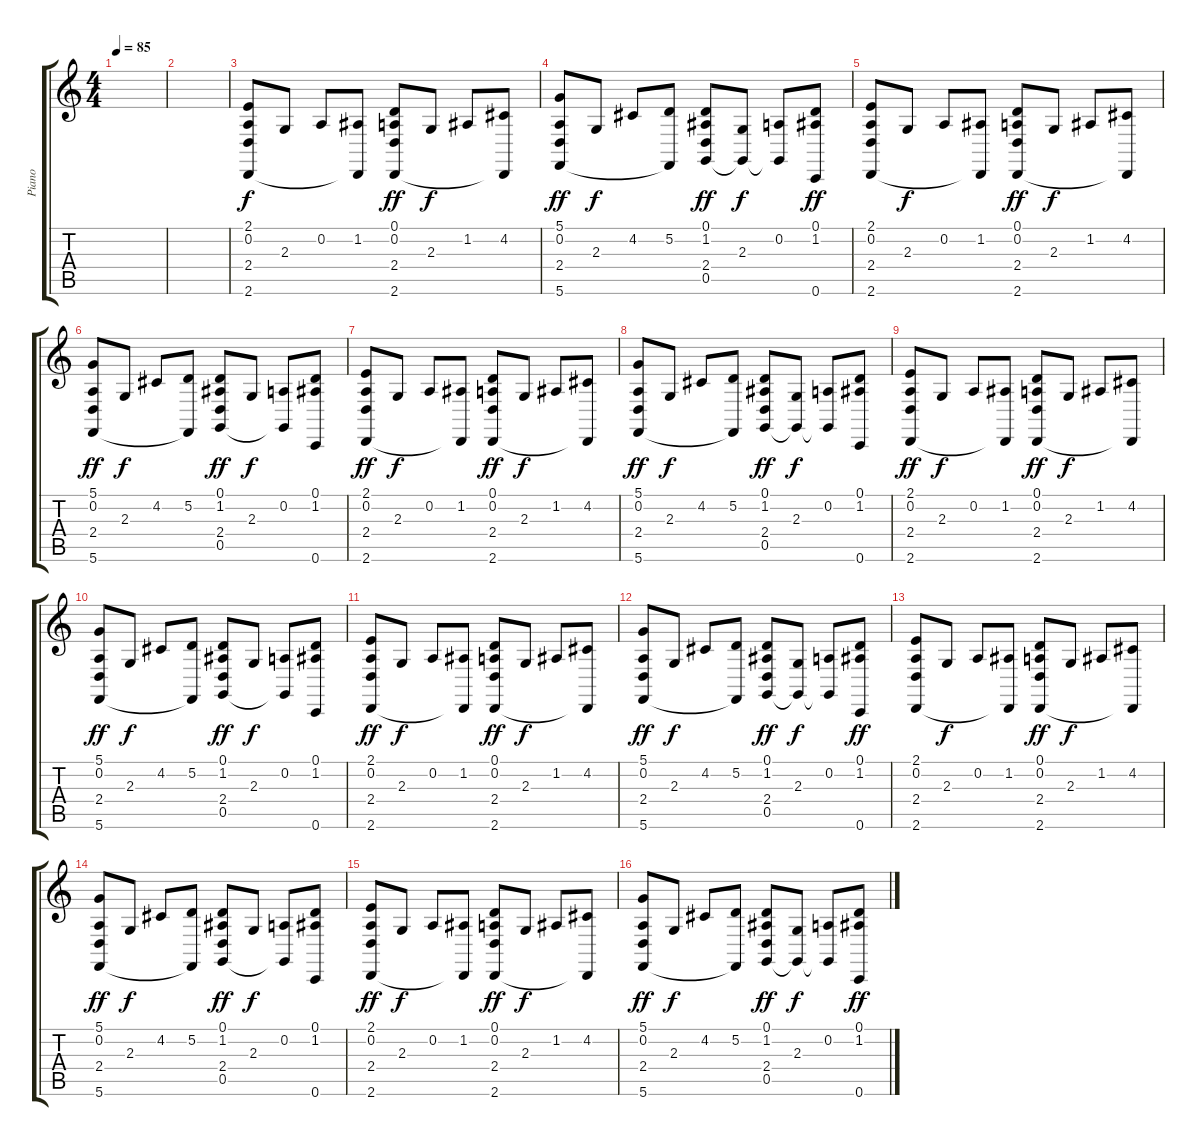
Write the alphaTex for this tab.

\track ("Piano" "Piano") {instrument acousticgrandpiano}
\staff {score tabs}
\tuning (D4 A3 F3 C3 G2 C2) {hide}
\ts (4 4)
\tempo 85
\clef g2
\ks c
|
|
(2.1 0.2 2.4 2.6).8 2.3.8{dy f} 0.2.8 (1.2 2.6{t}).8 (0.1 0.2 2.4 2.6).8{dy ff} 2.3.8{dy f} 1.2.8 (4.2 2.6{t}).8 |
(5.1 0.2 2.4 5.6).8{dy ff} 2.3.8{dy f} 4.2.8 (5.2 5.6{t}).8 (0.1 1.2 2.4 0.5).8{dy ff} (2.3 0.5{t}).8{dy f} (0.2 0.5{t}).8 (0.1 1.2 0.6).8{dy ff} |
(2.1 0.2 2.4 2.6).8 2.3.8{dy f} 0.2.8 (1.2 2.6{t}).8 (0.1 0.2 2.4 2.6).8{dy ff} 2.3.8{dy f} 1.2.8 (4.2 2.6{t}).8 |
(5.1 0.2 2.4 5.6).8{dy ff} 2.3.8{dy f} 4.2.8 (5.2 5.6{t}).8 (0.1 1.2 2.4 0.5).8{dy ff} 2.3.8{dy f} (0.2 0.5{t}).8 (0.1 1.2 0.6).8 |
(2.1 0.2 2.4 2.6).8{dy ff} 2.3.8{dy f} 0.2.8 (1.2 2.6{t}).8 (0.1 0.2 2.4 2.6).8{dy ff} 2.3.8{dy f} 1.2.8 (4.2 2.6{t}).8 |
(5.1 0.2 2.4 5.6).8{dy ff} 2.3.8{dy f} 4.2.8 (5.2 5.6{t}).8 (0.1 1.2 2.4 0.5).8{dy ff} (2.3 0.5{t}).8{dy f} (0.2 0.5{t}).8 (0.1 1.2 0.6).8 |
(2.1 0.2 2.4 2.6).8{dy ff} 2.3.8{dy f} 0.2.8 (1.2 2.6{t}).8 (0.1 0.2 2.4 2.6).8{dy ff} 2.3.8{dy f} 1.2.8 (4.2 2.6{t}).8 |
(5.1 0.2 2.4 5.6).8{dy ff} 2.3.8{dy f} 4.2.8 (5.2 5.6{t}).8 (0.1 1.2 2.4 0.5).8{dy ff} 2.3.8{dy f} (0.2 0.5{t}).8 (0.1 1.2 0.6).8 |
(2.1 0.2 2.4 2.6).8{dy ff} 2.3.8{dy f} 0.2.8 (1.2 2.6{t}).8 (0.1 0.2 2.4 2.6).8{dy ff} 2.3.8{dy f} 1.2.8 (4.2 2.6{t}).8 |
(5.1 0.2 2.4 5.6).8{dy ff} 2.3.8{dy f} 4.2.8 (5.2 5.6{t}).8 (0.1 1.2 2.4 0.5).8{dy ff} (2.3 0.5{t}).8{dy f} (0.2 0.5{t}).8 (0.1 1.2 0.6).8{dy ff} |
(2.1 0.2 2.4 2.6).8 2.3.8{dy f} 0.2.8 (1.2 2.6{t}).8 (0.1 0.2 2.4 2.6).8{dy ff} 2.3.8{dy f} 1.2.8 (4.2 2.6{t}).8 |
(5.1 0.2 2.4 5.6).8{dy ff} 2.3.8{dy f} 4.2.8 (5.2 5.6{t}).8 (0.1 1.2 2.4 0.5).8{dy ff} 2.3.8{dy f} (0.2 0.5{t}).8 (0.1 1.2 0.6).8 |
(2.1 0.2 2.4 2.6).8{dy ff} 2.3.8{dy f} 0.2.8 (1.2 2.6{t}).8 (0.1 0.2 2.4 2.6).8{dy ff} 2.3.8{dy f} 1.2.8 (4.2 2.6{t}).8 |
(5.1 0.2 2.4 5.6).8{dy ff} 2.3.8{dy f} 4.2.8 (5.2 5.6{t}).8 (0.1 1.2 2.4 0.5).8{dy ff} (2.3 0.5{t}).8{dy f} (0.2 0.5{t}).8 (0.1 1.2 0.6).8{dy ff}
